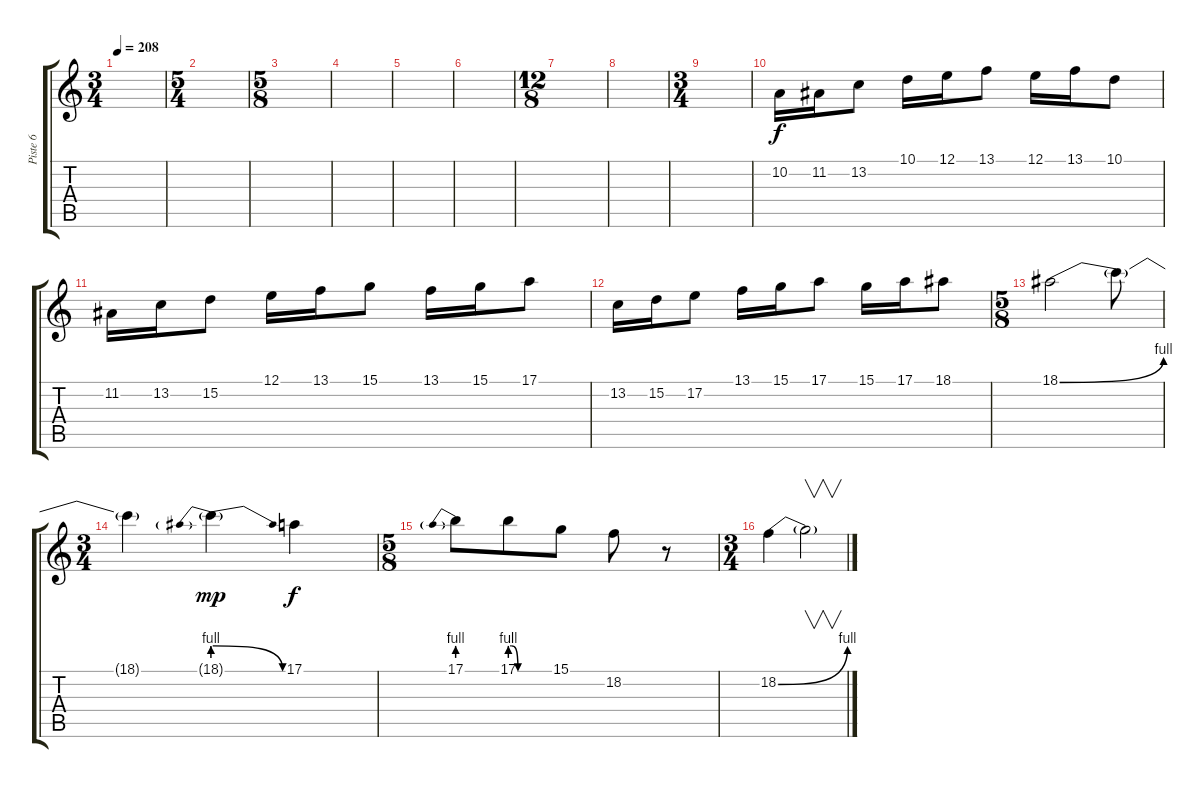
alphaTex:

\track ("Piste 6" "Piste 6") {instrument trumpet}
\staff {score tabs}
\tuning (E4 B3 G3 D3 A2 E2) {hide}
\ts (3 4)
\tempo 208
\clef g2
\ks c
|
\ts (5 4)
|
\ts (5 8)
|
|
|
|
\ts (12 8)
|
|
\ts (3 4)
|
10.2.16 11.2.16 13.2.8 10.1.16 12.1.16 13.1.8 12.1.16 13.1.16 10.1.8 |
11.2.16 13.2.16 15.2.8 12.1.16 13.1.16 15.1.8 13.1.16 15.1.16 17.1.8 |
13.2.16 15.2.16 17.2.8 13.1.16 15.1.16 17.1.8 15.1.16 17.1.16 18.1.8 |
\ts (5 8)
18.1{be (bend 0 0 60 4)}.2 18.1{t}.8 |
\ts (3 4)
18.1{t}.4 18.1{be (prebendrelease 0 4 60 0) g}.4{dy mp} 17.1.4{dy f} |
\ts (5 8)
17.1{be (prebend 0 4 60 4)}.8 17.1{be (custom 0 4 2 4 12 0 20 0 40 0 60 0)}.8 15.1.8 18.2.8 r.8 |
\ts (3 4)
18.2{be (bend 0 0 60 4)}.4 18.2{t}.2{v}
